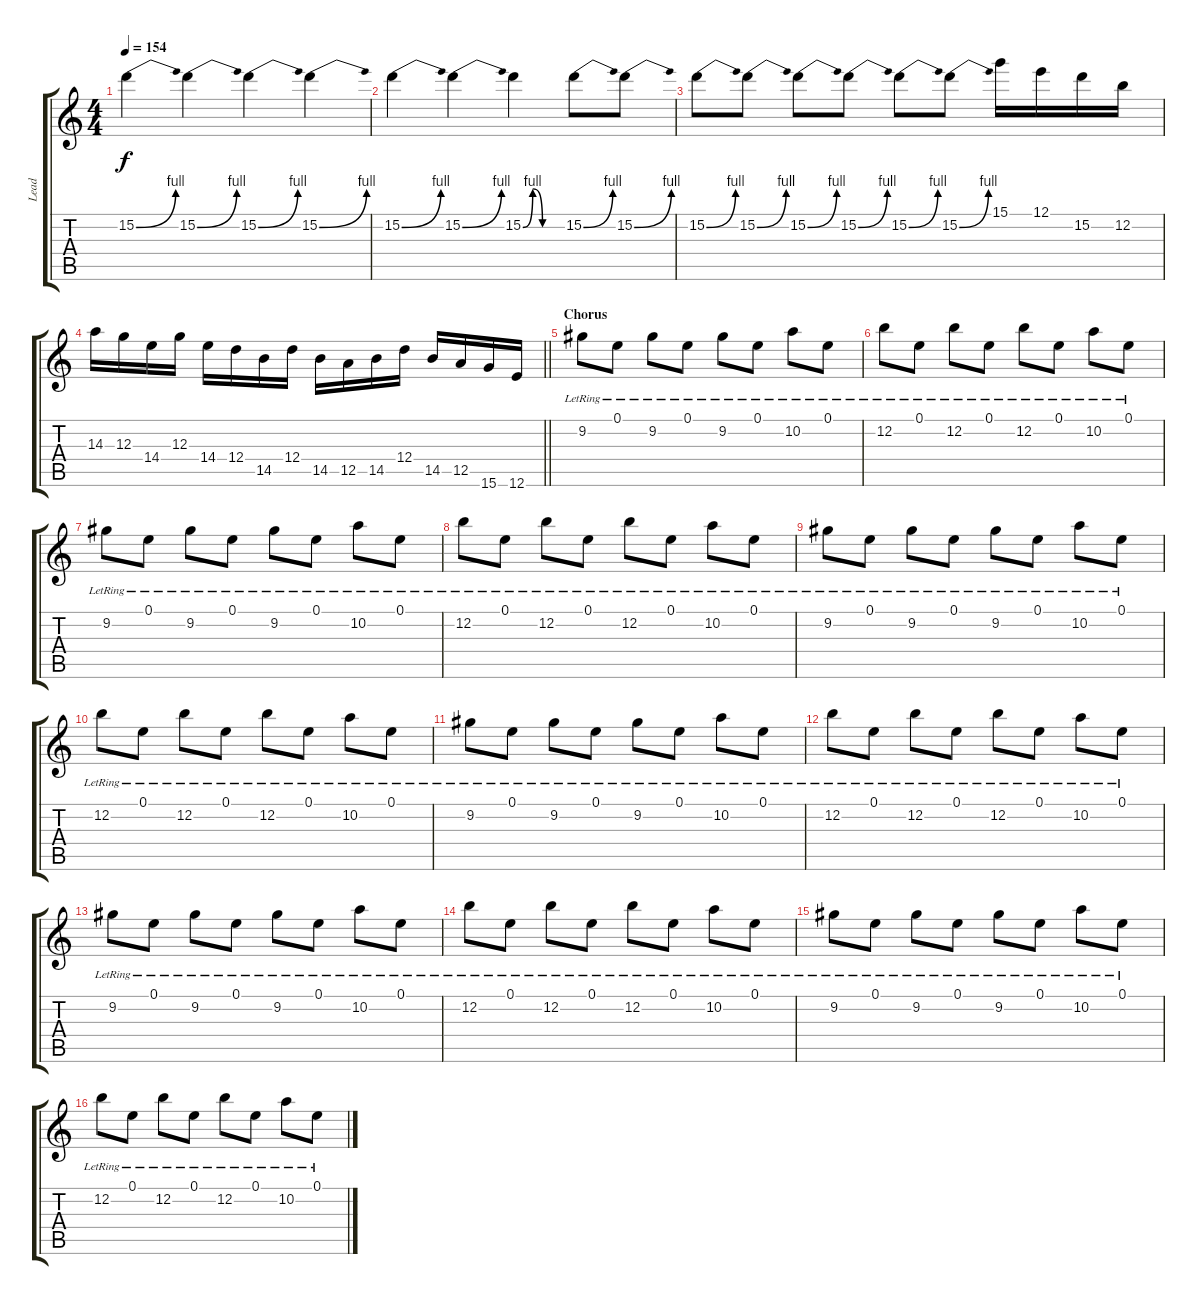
\track ("Lead" "Lead") {instrument electricguitarclean}
\staff {score tabs}
\tuning (E4 B3 G3 D3 A2 E2) {hide}
\ts (4 4)
\tempo 154
\clef g2
\ks c
15.2{be (bend 0 0 60 4)}.4{dy f} 15.2{be (bend 0 0 60 4)}.4 15.2{be (bend 0 0 60 4)}.4 15.2{be (bend 0 0 60 4)}.4 |
15.2{be (bend 0 0 60 4)}.4 15.2{be (bend 0 0 60 4)}.4 15.2{be (custom 0 0 15 4 30 0 60 0)}.4 15.2{be (bend 0 0 60 4)}.8 15.2{be (bend 0 0 60 4)}.8 |
15.2{be (bend 0 0 60 4)}.8 15.2{be (bend 0 0 60 4)}.8 15.2{be (bend 0 0 60 4)}.8 15.2{be (bend 0 0 60 4)}.8 15.2{be (bend 0 0 60 4)}.8 15.2{be (bend 0 0 60 4)}.8 15.1.16 12.1.16 15.2.16 12.2.16 |
\barLineRight lightlight
14.3.16 12.3.16 14.4.16 12.3.16 14.4.16 12.4.16 14.5.16 12.4.16 14.5.16 12.5.16 14.5.16 12.4.16 14.5.16 12.5.16 15.6.16 12.6.16 |
\section ("" "Chorus")
9.2{lr}.8 0.1{lr}.8 9.2{lr}.8 0.1{lr}.8 9.2{lr}.8 0.1{lr}.8 10.2{lr}.8 0.1{lr}.8 |
12.2{lr}.8 0.1{lr}.8 12.2{lr}.8 0.1{lr}.8 12.2{lr}.8 0.1{lr}.8 10.2{lr}.8 0.1{lr}.8 |
9.2{lr}.8 0.1{lr}.8 9.2{lr}.8 0.1{lr}.8 9.2{lr}.8 0.1{lr}.8 10.2{lr}.8 0.1{lr}.8 |
12.2{lr}.8 0.1{lr}.8 12.2{lr}.8 0.1{lr}.8 12.2{lr}.8 0.1{lr}.8 10.2{lr}.8 0.1{lr}.8 |
9.2{lr}.8 0.1{lr}.8 9.2{lr}.8 0.1{lr}.8 9.2{lr}.8 0.1{lr}.8 10.2{lr}.8 0.1{lr}.8 |
12.2{lr}.8 0.1{lr}.8 12.2{lr}.8 0.1{lr}.8 12.2{lr}.8 0.1{lr}.8 10.2{lr}.8 0.1{lr}.8 |
9.2{lr}.8 0.1{lr}.8 9.2{lr}.8 0.1{lr}.8 9.2{lr}.8 0.1{lr}.8 10.2{lr}.8 0.1{lr}.8 |
12.2{lr}.8 0.1{lr}.8 12.2{lr}.8 0.1{lr}.8 12.2{lr}.8 0.1{lr}.8 10.2{lr}.8 0.1{lr}.8 |
9.2{lr}.8 0.1{lr}.8 9.2{lr}.8 0.1{lr}.8 9.2{lr}.8 0.1{lr}.8 10.2{lr}.8 0.1{lr}.8 |
12.2{lr}.8 0.1{lr}.8 12.2{lr}.8 0.1{lr}.8 12.2{lr}.8 0.1{lr}.8 10.2{lr}.8 0.1{lr}.8 |
9.2{lr}.8 0.1{lr}.8 9.2{lr}.8 0.1{lr}.8 9.2{lr}.8 0.1{lr}.8 10.2{lr}.8 0.1{lr}.8 |
12.2{lr}.8 0.1{lr}.8 12.2{lr}.8 0.1{lr}.8 12.2{lr}.8 0.1{lr}.8 10.2{lr}.8 0.1{lr}.8
